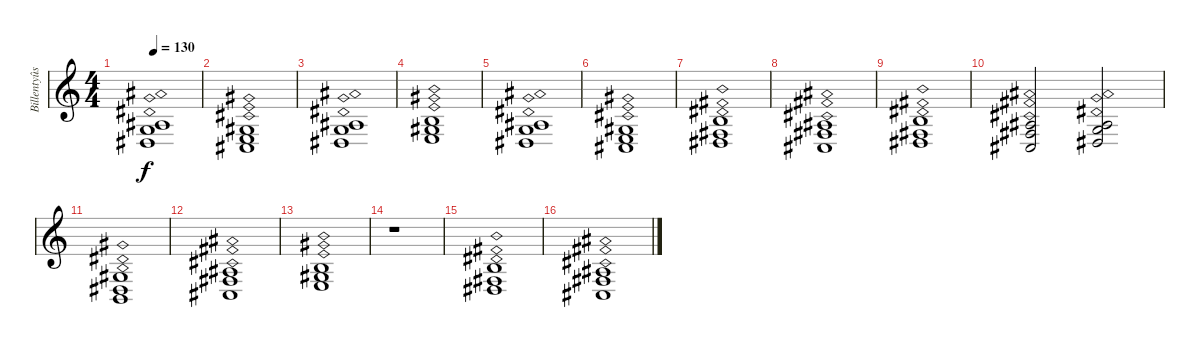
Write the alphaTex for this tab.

\track ("Billentyûs 1 (Mats Olausson)" "Billentyûs") {instrument drawbarorgan}
\staff {score}
\tuning (E4 B3 G3 D3 A2 E2) {hide}
\ts (4 4)
\tempo 130
\clef g2
\ks c
(3.3{ph 12} 5.4{ph 12} 6.5{ph 12}).1{dy f} |
(1.3{ph 12} 2.4{ph 12} 4.5{ph 12}).1 |
(3.3{ph 12} 5.4{ph 12} 6.5{ph 12}).1 |
(0.2{ph 12} 1.3{ph 12} 2.4{ph 12}).1 |
(3.3{ph 12} 5.4{ph 12} 6.5{ph 12}).1 |
(1.3{ph 12} 2.4{ph 12} 4.5{ph 12}).1 |
(4.3{ph 12} 4.4{ph 12} 6.5{ph 12}).1 |
(3.3{ph 12} 4.4{ph 12} 4.5{ph 12}).1 |
(4.3{ph 12} 4.4{ph 12} 6.5{ph 12}).1 |
(3.3{ph 12} 4.4{ph 12} 4.5{ph 12}).2 (3.3{ph 12} 5.4{ph 12} 6.5{ph 12}).2 |
(1.3{ph 12} 1.4{ph 12} 2.5{ph 12}).1 |
(3.3{ph 12} 4.4{ph 12} 4.5{ph 12}).1 |
(0.2{ph 12} 1.3{ph 12} 2.4{ph 12}).1 |
r.1 |
(4.3{ph 12} 4.4{ph 12} 6.5{ph 12}).1 |
(3.3{ph 12} 4.4{ph 12} 4.5{ph 12}).1
